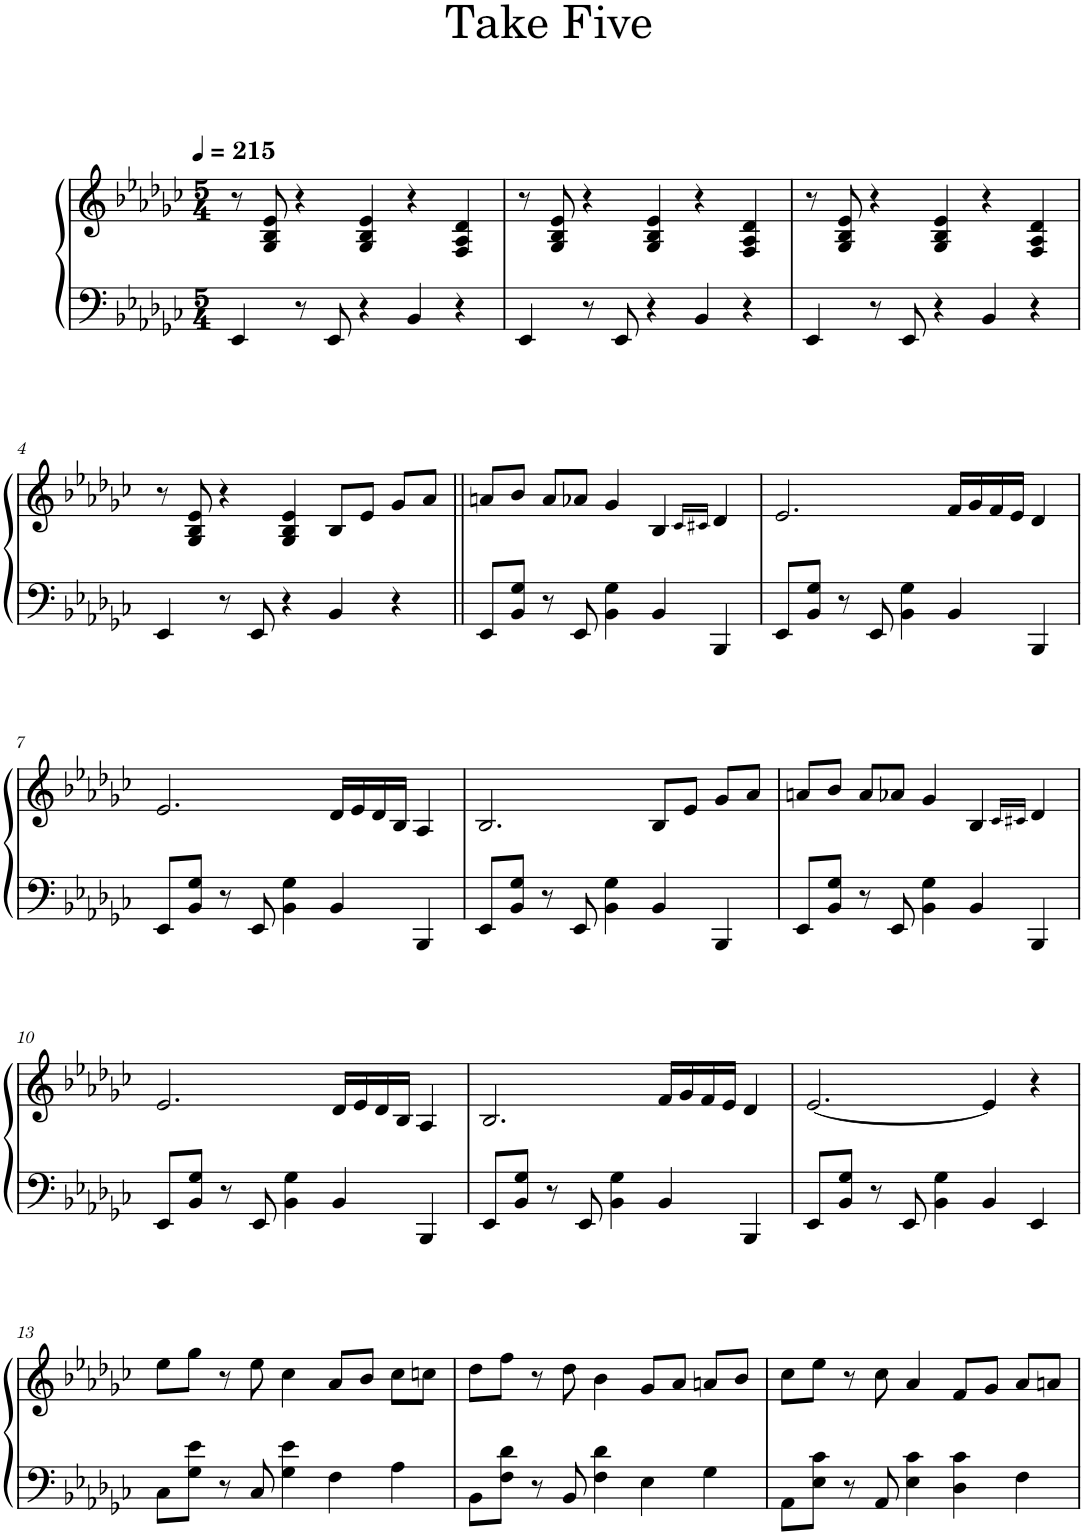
**kern	**kern
*part1	*part1
*staff2	*staff1
*I"Piano	*
*I'Pno	*
*clefF4	*clefG2
*k[b-e-a-d-g-c-]	*k[b-e-a-d-g-c-]
*M5/4	*M5/4
*MM215	*MM215
=1	=1
4EE-/	8r
.	8G-/ 8B-/ 8e-/
8r	4r
8EE-/	.
4r	4G-/ 4B-/ 4e-/
4BB-/	4r
4r	4F/ 4A-/ 4d-/
=2	=2
4EE-/	8r
.	8G-/ 8B-/ 8e-/
8r	4r
8EE-/	.
4r	4G-/ 4B-/ 4e-/
4BB-/	4r
4r	4F/ 4A-/ 4d-/
=3	=3
4EE-/	8r
.	8G-/ 8B-/ 8e-/
8r	4r
8EE-/	.
4r	4G-/ 4B-/ 4e-/
4BB-/	4r
4r	4F/ 4A-/ 4d-/
!!LO:LB:g=z
=4	=4
4EE-/	8r
.	8G-/ 8B-/ 8e-/
8r	4r
8EE-/	.
4r	4G-/ 4B-/ 4e-/
4BB-/	8B-/L
.	8e-/J
4r	8g-/L
.	8a-/J
=5||	=5||
8EE-/L	8an/L
8BB-/ 8G-/J	8b-/J
8r	8a/L
8EE-/	8a-X/J
4BB-\ 4G-\	4g-/
4BB-/	4B-/
.	16qc-/LL
.	16qc#X/JJ
4BBB-/	4d-/
=6	=6
8EE-/L	2.e-/
8BB-/ 8G-/J	.
8r	.
8EE-/	.
4BB-\ 4G-\	.
4BB-/	16f/LL
.	16g-/
.	16f/
.	16e-/JJ
4BBB-/	4d-/
!!LO:LB:g=z
=7	=7
8EE-/L	2.e-/
8BB-/ 8G-/J	.
8r	.
8EE-/	.
4BB-\ 4G-\	.
4BB-/	16d-/LL
.	16e-/
.	16d-/
.	16B-/JJ
4BBB-/	4A-/
=8	=8
8EE-/L	2.B-/
8BB-/ 8G-/J	.
8r	.
8EE-/	.
4BB-\ 4G-\	.
4BB-/	8B-/L
.	8e-/J
4BBB-/	8g-/L
.	8a-/J
=9	=9
8EE-/L	8an/L
8BB-/ 8G-/J	8b-/J
8r	8a/L
8EE-/	8a-X/J
4BB-\ 4G-\	4g-/
4BB-/	4B-/
.	16qc-/LL
.	16qc#X/JJ
4BBB-/	4d-/
!!LO:LB:g=z
=10	=10
8EE-/L	2.e-/
8BB-/ 8G-/J	.
8r	.
8EE-/	.
4BB-\ 4G-\	.
4BB-/	16d-/LL
.	16e-/
.	16d-/
.	16B-/JJ
4BBB-/	4A-/
=11	=11
8EE-/L	2.B-/
8BB-/ 8G-/J	.
8r	.
8EE-/	.
4BB-\ 4G-\	.
4BB-/	16f/LL
.	16g-/
.	16f/
.	16e-/JJ
4BBB-/	4d-/
=12	=12
8EE-/L	[2.e-/
8BB-/ 8G-/J	.
8r	.
8EE-/	.
4BB-\ 4G-\	.
4BB-/	4e-/]
4EE-/	4r
!!LO:LB:g=z
=13	=13
8C-\L	8ee-\L
8G-\ 8e-\J	8gg-\J
8r	8r
8C-/	8ee-\
4G-\ 4e-\	4cc-\
4F\	8a-/L
.	8b-/J
4A-\	8cc-\L
.	8ccn\J
=14	=14
8BB-\L	8dd-\L
8F\ 8d-\J	8ff\J
8r	8r
8BB-/	8dd-\
4F\ 4d-\	4b-\
4E-\	8g-/L
.	8a-/J
4G-\	8an/L
.	8b-/J
=15	=15
8AA-\L	8cc-\L
8E-\ 8c-\J	8ee-\J
8r	8r
8AA-/	8cc-\
4E-\ 4c-\	4a-/
4D-\ 4c-\	8f/L
.	8g-/J
4F\	8a-/L
.	8an/J
=	=
*-	*-
